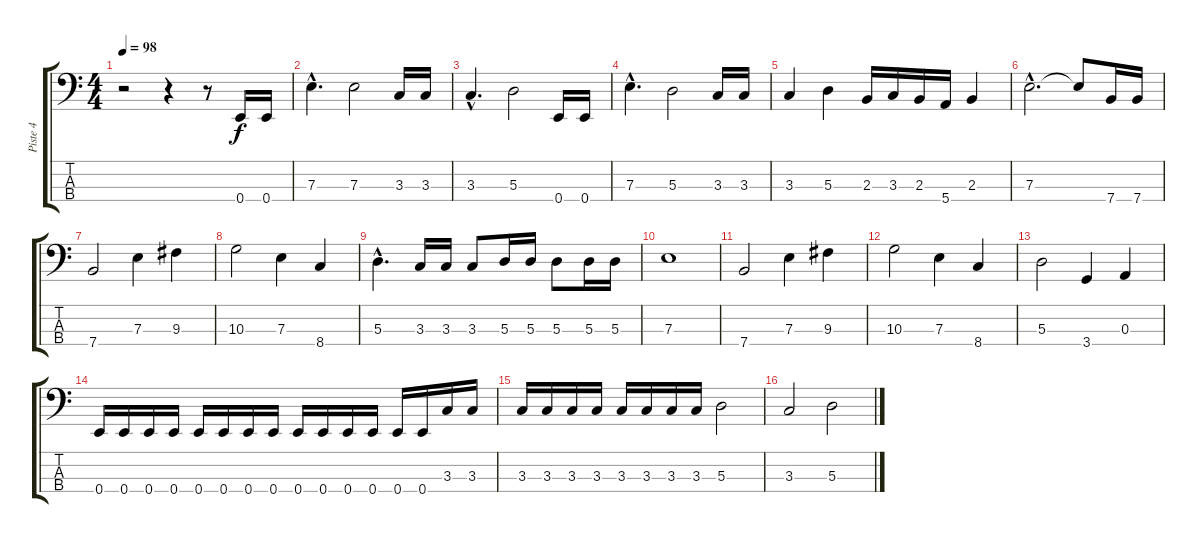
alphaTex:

\track ("Piste 4" "Piste 4") {instrument electricbasspick}
\staff {score tabs}
\tuning (G2 D2 A1 E1) {hide}
\ts (4 4)
\tempo 98
\clef f4
\ks c
r.2{dy f instrument electricbasspick} r.4 r.8 0.4.16 0.4.16 |
7.3{hac}.4{d} 7.3.2 3.3.16 3.3.16 |
3.3{hac}.4{d} 5.3.2 0.4.16 0.4.16 |
7.3{hac}.4{d} 5.3.2 3.3.16 3.3.16 |
3.3.4 5.3.4 2.3.16 3.3.16 2.3.16 5.4.16 2.3.4 |
7.3{hac}.2{d} 7.3{t}.8 7.4.16 7.4.16 |
7.4.2 7.3.4 9.3.4 |
10.3.2 7.3.4 8.4.4 |
5.3{hac}.4{d} 3.3.16 3.3.16 3.3.8 5.3.16 5.3.16 5.3.8 5.3.16 5.3.16 |
7.3.1 |
7.4.2 7.3.4 9.3.4 |
10.3.2 7.3.4 8.4.4 |
5.3.2 3.4.4 0.3.4 |
0.4.16 0.4.16 0.4.16 0.4.16 0.4.16 0.4.16 0.4.16 0.4.16 0.4.16 0.4.16 0.4.16 0.4.16 0.4.16 0.4.16 3.3.16 3.3.16 |
3.3.16 3.3.16 3.3.16 3.3.16 3.3.16 3.3.16 3.3.16 3.3.16 5.3.2 |
3.3.2 5.3.2
